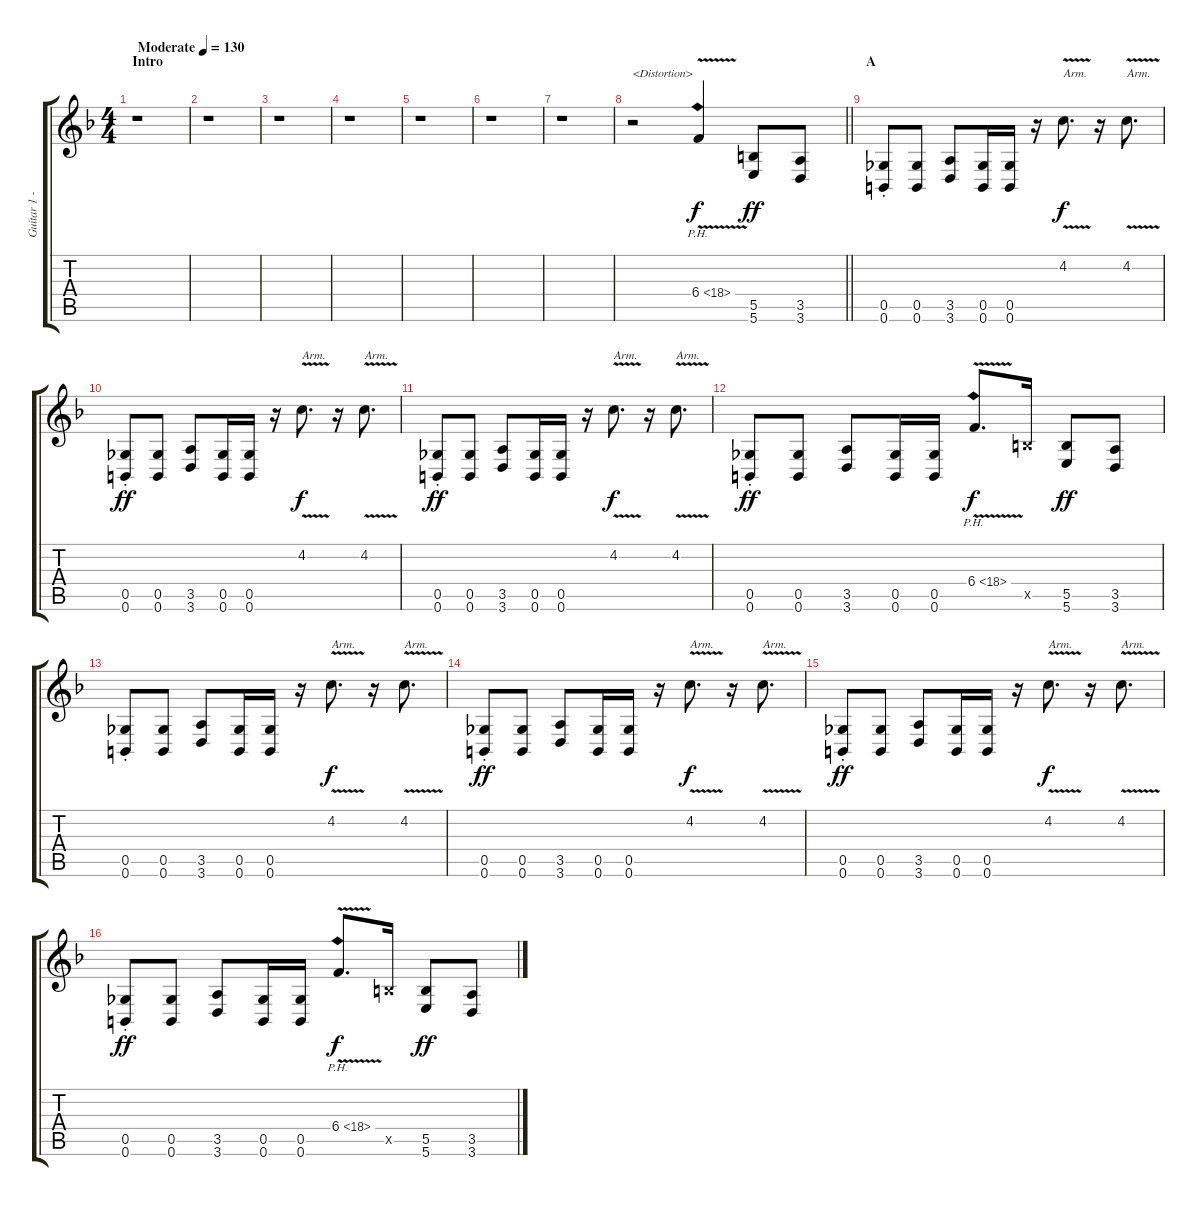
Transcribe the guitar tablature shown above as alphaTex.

\track ("Guitar 1 - Uruha" "Guitar 1 -") {instrument distortionguitar}
\staff {score tabs}
\tuning (Db4 Ab3 E3 B2 Gb2 B1) {hide}
\ts (4 4)
\section ("" "Intro")
\tempo (130 "Moderate")
\clef g2
\ks f
r.1{dy f instrument distortionguitar} |
r.1 |
r.1 |
r.1 |
r.1 |
r.1 |
r.1 |
\barLineRight lightlight
r.2{txt "<Distortion>"} 6.4{ph 12 v}.4 (5.5 5.6).8{dy ff} (3.5 3.6).8 |
\section ("" "A")
(0.5{st} 0.6{st}).8 (0.5 0.6).8 (3.5 3.6).8 (0.5 0.6).16 (0.5 0.6).16 r.16 4.2{v}.8{d txt "Arm." dy f} r.16 4.2{v}.8{d txt "Arm."} |
(0.5{st} 0.6{st}).8{dy ff} (0.5 0.6).8 (3.5 3.6).8 (0.5 0.6).16 (0.5 0.6).16 r.16 4.2{v}.8{d txt "Arm." dy f} r.16 4.2{v}.8{d txt "Arm."} |
(0.5{st} 0.6{st}).8{dy ff} (0.5 0.6).8 (3.5 3.6).8 (0.5 0.6).16 (0.5 0.6).16 r.16 4.2{v}.8{d txt "Arm." dy f} r.16 4.2{v}.8{d txt "Arm."} |
(0.5{st} 0.6{st}).8{dy ff} (0.5 0.6).8 (3.5 3.6).8 (0.5 0.6).16 (0.5 0.6).16 6.4{ph 12 v}.8{d dy f} 5.5{x}.16 (5.5 5.6).8{dy ff} (3.5 3.6).8 |
(0.5{st} 0.6{st}).8 (0.5 0.6).8 (3.5 3.6).8 (0.5 0.6).16 (0.5 0.6).16 r.16 4.2{v}.8{d txt "Arm." dy f} r.16 4.2{v}.8{d txt "Arm."} |
(0.5{st} 0.6{st}).8{dy ff} (0.5 0.6).8 (3.5 3.6).8 (0.5 0.6).16 (0.5 0.6).16 r.16 4.2{v}.8{d txt "Arm." dy f} r.16 4.2{v}.8{d txt "Arm."} |
(0.5{st} 0.6{st}).8{dy ff} (0.5 0.6).8 (3.5 3.6).8 (0.5 0.6).16 (0.5 0.6).16 r.16 4.2{v}.8{d txt "Arm." dy f} r.16 4.2{v}.8{d txt "Arm."} |
(0.5{st} 0.6{st}).8{dy ff} (0.5 0.6).8 (3.5 3.6).8 (0.5 0.6).16 (0.5 0.6).16 6.4{ph 12 v}.8{d dy f} 5.5{x}.16 (5.5 5.6).8{dy ff} (3.5 3.6).8
